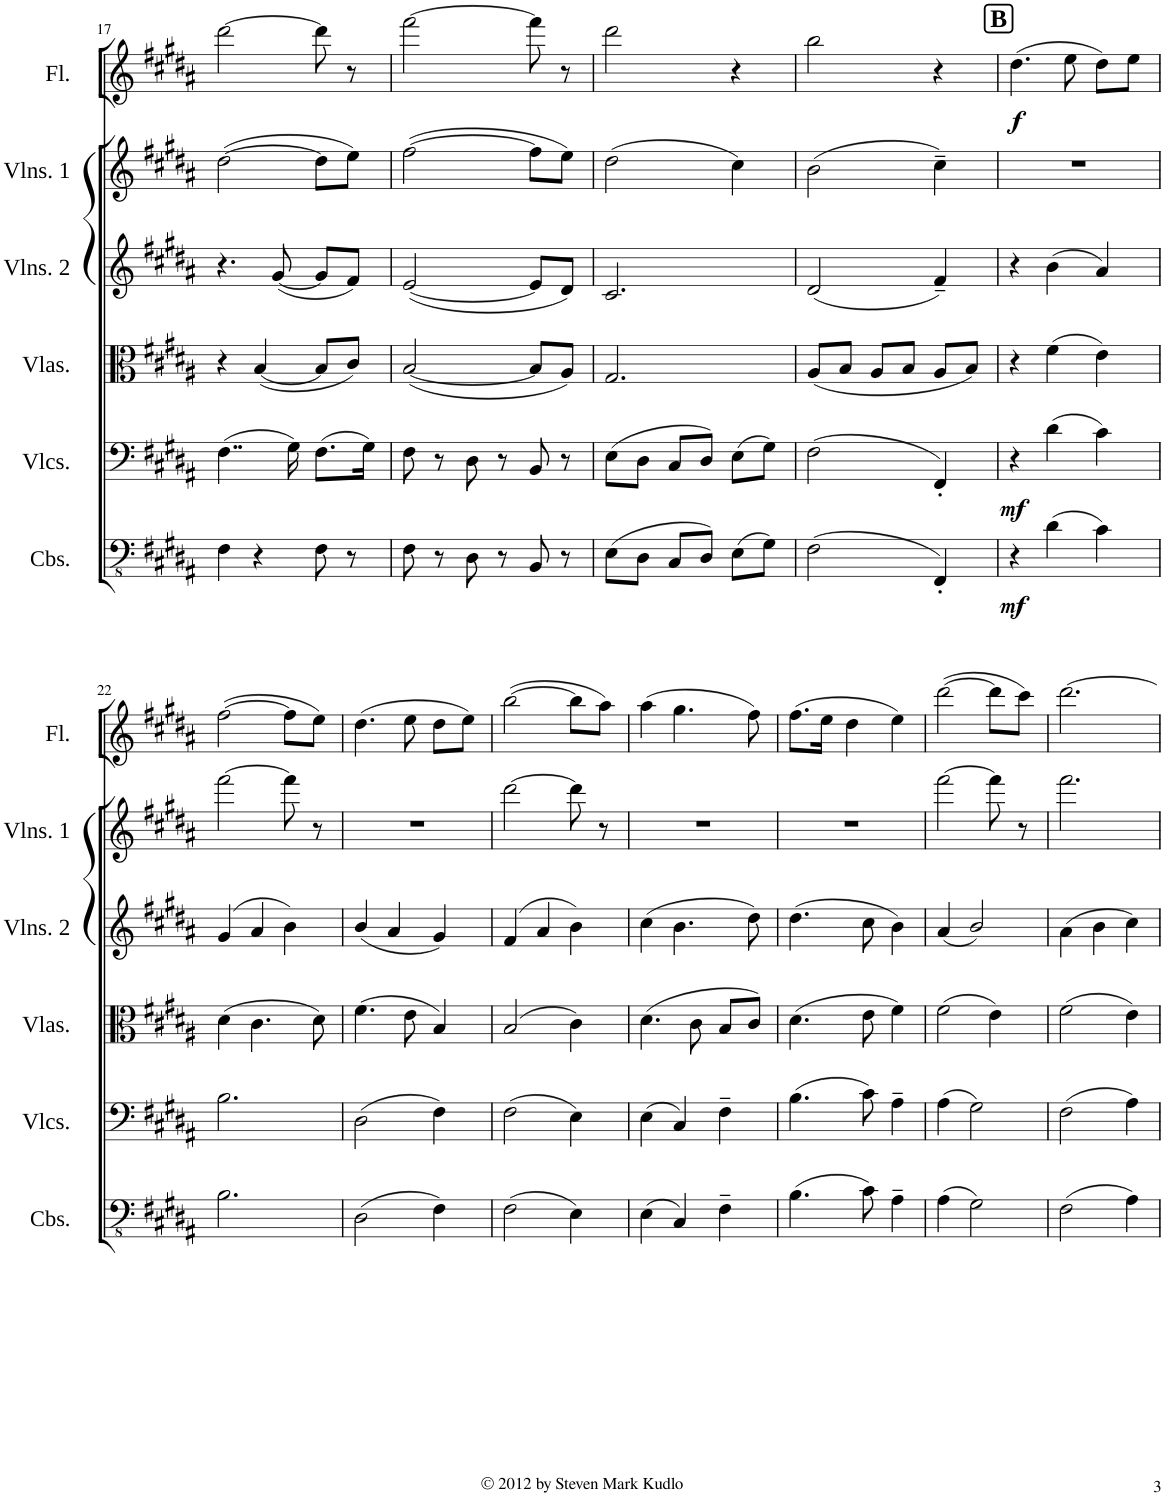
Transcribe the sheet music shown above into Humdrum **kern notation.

**kern	**dynam	**kern	**dynam	**kern	**kern	**kern	**kern	**dynam
*part6	*part6	*part5	*part5	*part4	*part3	*part2	*part1	*part1
*staff6	*staff6	*staff5	*staff5	*staff4	*staff3	*staff2	*staff1	*staff1
*I"Contrabasses	*	*I"Violoncellos	*	*I"Violas	*I"Violins 2	*I"Violins 1	*I"Flute	*
*I'Cbs.	*	*I'Vlcs.	*	*I'Vlas.	*I'Vlns. 2	*I'Vlns. 1	*I'Fl.	*
!!LO:PB:g=z
*clefFv4	*	*clefF4	*	*clefC3	*clefG2	*clefG2	*clefG2	*
*k[f#c#g#d#a#]	*	*k[f#c#g#d#a#]	*	*k[f#c#g#d#a#]	*k[f#c#g#d#a#]	*k[f#c#g#d#a#]	*k[f#c#g#d#a#]	*
*M3/4	*	*M3/4	*	*M3/4	*M3/4	*M3/4	*M3/4	*
=17	=17	=17	=17	=17	=17	=17	=17	=17
4FF#\	.	(4..F#\	.	4r	4.r	([2dd#\	[2ddd#\	.
4r	.	.	.	([4B/	.	.	.	.
.	.	.	.	.	([8g#/	.	.	.
.	.	16G#\)	.	.	.	.	.	.
8FF#\	.	(8.F#\L	.	8B/L]	8g#/L]	8dd#\L]	8ddd#\]	.
8r	.	.	.	8c#/J)	8f#/J)	8ee\J)	8r	.
.	.	16G#\Jk)	.	.	.	.	.	.
=18	=18	=18	=18	=18	=18	=18	=18	=18
8FF#\	.	8F#\	.	([2B/	([2e/	([2ff#\	[2fff#\	.
8r	.	8r	.	.	.	.	.	.
8DD#\	.	8D#\	.	.	.	.	.	.
8r	.	8r	.	.	.	.	.	.
8BBB/	.	8BB/	.	8B/L]	8e/L]	8ff#\L]	8fff#\]	.
8r	.	8r	.	8A#/J)	8d#/J)	8ee\J)	8r	.
=19	=19	=19	=19	=19	=19	=19	=19	=19
(8EE\L	.	(8E\L	.	2.G#/	2.c#/	(2dd#\	2ddd#\	.
8DD#\J	.	8D#\J	.	.	.	.	.	.
8CC#/L	.	8C#/L	.	.	.	.	.	.
8DD#/J)	.	8D#/J)	.	.	.	.	.	.
(8EE\L	.	(8E\L	.	.	.	4cc#\)	4r	.
8GG#\J)	.	8G#\J)	.	.	.	.	.	.
=20	=20	=20	=20	=20	=20	=20	=20	=20
(2FF#\	.	(2F#\	.	(8A#/L	(2d#/	(2b\	2bb\	.
.	.	.	.	8B/J	.	.	.	.
.	.	.	.	8A#/L	.	.	.	.
.	.	.	.	8B/J	.	.	.	.
4FFF#'/)	.	4FF#'/)	.	8A#/L	4f#~/)	4cc#~\)	4r	.
.	.	.	.	8B/J)	.	.	.	.
!!LO:REH:place=s1:a:B:cj:fs=13.5337:t=B
=21	=21	=21	=21	=21	=21	=21	=21	=21
!	!LO:DY:b	!	!LO:DY:b	!	!	!	!	!LO:DY:b
4r	mf	4r	mf	4r	4r	2.r	(4.dd#\	f
(4D#\	.	(4d#\	.	(4f#\	(4b\	.	.	.
.	.	.	.	.	.	.	8ee\	.
4C#\)	.	4c#\)	.	4e\)	4a#/)	.	8dd#\L)	.
.	.	.	.	.	.	.	8ee\J	.
!!LO:LB:g=z
=22	=22	=22	=22	=22	=22	=22	=22	=22
2.BB\	.	2.B\	.	(4d#\	(4g#/	[2fff#\	([2ff#\	.
.	.	.	.	4.c#\	4a#/	.	.	.
.	.	.	.	.	4b\)	8fff#\]	8ff#\L]	.
.	.	.	.	8d#\)	.	8r	8ee\J)	.
=23	=23	=23	=23	=23	=23	=23	=23	=23
(2DD#\	.	(2D#\	.	(4.f#\	(4b/	2.r	(4.dd#\	.
.	.	.	.	.	4a#/	.	.	.
.	.	.	.	8e\	.	.	8ee\	.
4FF#\)	.	4F#\)	.	4B/)	4g#/)	.	8dd#\L	.
.	.	.	.	.	.	.	8ee\J)	.
=24	=24	=24	=24	=24	=24	=24	=24	=24
(2FF#\	.	(2F#\	.	(2B/	(4f#/	[2ddd#\	([2bb\	.
.	.	.	.	.	4a#/	.	.	.
4EE\)	.	4E\)	.	4c#\)	4b\)	8ddd#\]	8bb\L]	.
.	.	.	.	.	.	8r	8aa#\J)	.
=25	=25	=25	=25	=25	=25	=25	=25	=25
(4EE\	.	(4E\	.	(4.d#\	(4cc#\	2.r	(4aa#\	.
4CC#/)	.	4C#/)	.	.	4.b\	.	4.gg#\	.
.	.	.	.	8c#\	.	.	.	.
4FF#~\	.	4F#~\	.	8B/L	.	.	.	.
.	.	.	.	8c#/J)	8dd#\)	.	8ff#\)	.
=26	=26	=26	=26	=26	=26	=26	=26	=26
(4.BB\	.	(4.B\	.	(4.d#\	(4.dd#\	2.r	(8.ff#\L	.
.	.	.	.	.	.	.	16ee\Jk	.
.	.	.	.	.	.	.	4dd#\	.
8C#\)	.	8c#\)	.	8e\	8cc#\	.	.	.
4AA#~\	.	4A#~\	.	4f#\)	4b\)	.	4ee\)	.
=27	=27	=27	=27	=27	=27	=27	=27	=27
(4AA#\	.	(4A#\	.	(2f#\	(4a#/	[2fff#\	([2ddd#\	.
2GG#\)	.	2G#\)	.	.	2b/)	.	.	.
.	.	.	.	4e\)	.	8fff#\]	8ddd#\L]	.
.	.	.	.	.	.	8r	8ccc#\J)	.
=28	=28	=28	=28	=28	=28	=28	=28	=28
(2FF#\	.	(2F#\	.	(2f#\	(4a#\	2.fff#\	[2.ddd#\	.
.	.	.	.	.	4b\	.	.	.
4AA#\)	.	4A#\)	.	4e\)	4cc#\)	.	.	.
=	=	=	=	=	=	=	=	=
*-	*-	*-	*-	*-	*-	*-	*-	*-
